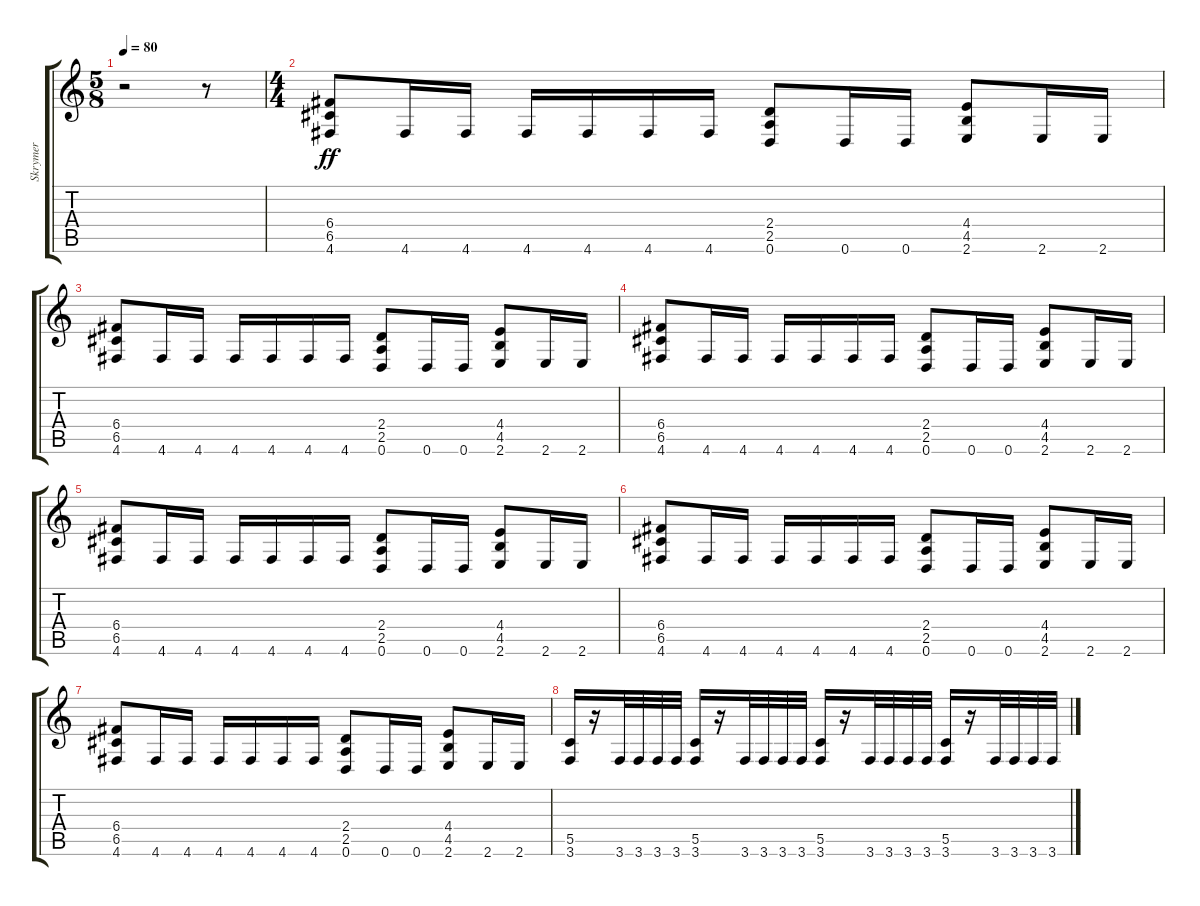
\track ("Skrymer" "Skrymer") {instrument distortionguitar}
\staff {score tabs}
\tuning (D4 A3 F3 C3 G2 D2) {hide}
\ts (5 8)
\tempo 80
\clef g2
\ks c
r.2{dy ff instrument distortionguitar} r.8 |
\ts (4 4)
(6.4 6.5 4.6).8 4.6.16 4.6.16 4.6.16 4.6.16 4.6.16 4.6.16 (2.4 2.5 0.6).8 0.6.16 0.6.16 (4.4 4.5 2.6).8 2.6.16 2.6.16 |
(6.4 6.5 4.6).8 4.6.16 4.6.16 4.6.16 4.6.16 4.6.16 4.6.16 (2.4 2.5 0.6).8 0.6.16 0.6.16 (4.4 4.5 2.6).8 2.6.16 2.6.16 |
(6.4 6.5 4.6).8 4.6.16 4.6.16 4.6.16 4.6.16 4.6.16 4.6.16 (2.4 2.5 0.6).8 0.6.16 0.6.16 (4.4 4.5 2.6).8 2.6.16 2.6.16 |
(6.4 6.5 4.6).8 4.6.16 4.6.16 4.6.16 4.6.16 4.6.16 4.6.16 (2.4 2.5 0.6).8 0.6.16 0.6.16 (4.4 4.5 2.6).8 2.6.16 2.6.16 |
(6.4 6.5 4.6).8 4.6.16 4.6.16 4.6.16 4.6.16 4.6.16 4.6.16 (2.4 2.5 0.6).8 0.6.16 0.6.16 (4.4 4.5 2.6).8 2.6.16 2.6.16 |
(6.4 6.5 4.6).8 4.6.16 4.6.16 4.6.16 4.6.16 4.6.16 4.6.16 (2.4 2.5 0.6).8 0.6.16 0.6.16 (4.4 4.5 2.6).8 2.6.16 2.6.16 |
(5.5 3.6).16 r.16 3.6.32 3.6.32 3.6.32 3.6.32 (5.5 3.6).16 r.16 3.6.32 3.6.32 3.6.32 3.6.32 (5.5 3.6).16 r.16 3.6.32 3.6.32 3.6.32 3.6.32 (5.5 3.6).16 r.16 3.6.32 3.6.32 3.6.32 3.6.32
